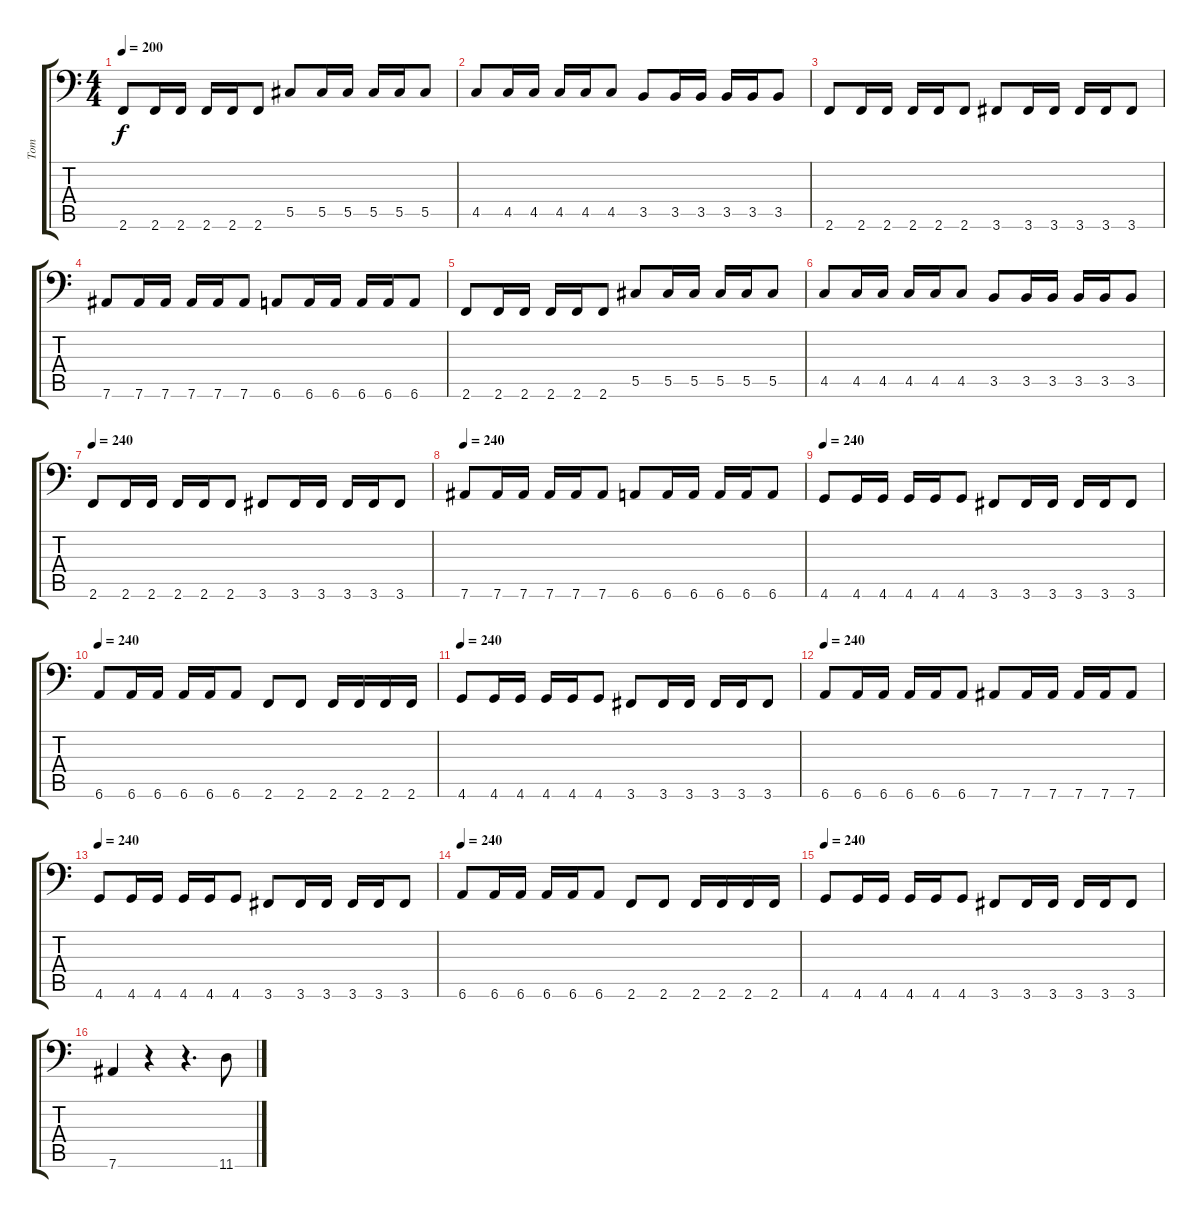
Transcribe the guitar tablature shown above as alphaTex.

\track ("Tom" "Tom") {instrument electricbasspick}
\staff {score tabs}
\tuning (Eb3 Bb2 Gb2 Db2 Ab1 Eb1) {hide}
\ts (4 4)
\tempo 200
\clef f4
\ks c
2.6.8{dy f} 2.6.16 2.6.16 2.6.16 2.6.16 2.6.8 5.5.8 5.5.16 5.5.16 5.5.16 5.5.16 5.5.8 |
4.5.8 4.5.16 4.5.16 4.5.16 4.5.16 4.5.8 3.5.8 3.5.16 3.5.16 3.5.16 3.5.16 3.5.8 |
2.6.8 2.6.16 2.6.16 2.6.16 2.6.16 2.6.8 3.6.8 3.6.16 3.6.16 3.6.16 3.6.16 3.6.8 |
7.6.8 7.6.16 7.6.16 7.6.16 7.6.16 7.6.8 6.6.8 6.6.16 6.6.16 6.6.16 6.6.16 6.6.8 |
2.6.8 2.6.16 2.6.16 2.6.16 2.6.16 2.6.8 5.5.8 5.5.16 5.5.16 5.5.16 5.5.16 5.5.8 |
4.5.8 4.5.16 4.5.16 4.5.16 4.5.16 4.5.8 3.5.8 3.5.16 3.5.16 3.5.16 3.5.16 3.5.8 |
\tempo 240
2.6.8 2.6.16 2.6.16 2.6.16 2.6.16 2.6.8 3.6.8 3.6.16 3.6.16 3.6.16 3.6.16 3.6.8 |
\tempo 240
7.6.8 7.6.16 7.6.16 7.6.16 7.6.16 7.6.8 6.6.8 6.6.16 6.6.16 6.6.16 6.6.16 6.6.8 |
\tempo 240
4.6.8 4.6.16 4.6.16 4.6.16 4.6.16 4.6.8 3.6.8 3.6.16 3.6.16 3.6.16 3.6.16 3.6.8 |
\tempo 240
6.6.8 6.6.16 6.6.16 6.6.16 6.6.16 6.6.8 2.6.8 2.6.8 2.6.16 2.6.16 2.6.16 2.6.16 |
\tempo 240
4.6.8 4.6.16 4.6.16 4.6.16 4.6.16 4.6.8 3.6.8 3.6.16 3.6.16 3.6.16 3.6.16 3.6.8 |
\tempo 240
6.6.8 6.6.16 6.6.16 6.6.16 6.6.16 6.6.8 7.6.8 7.6.16 7.6.16 7.6.16 7.6.16 7.6.8 |
\tempo 240
4.6.8 4.6.16 4.6.16 4.6.16 4.6.16 4.6.8 3.6.8 3.6.16 3.6.16 3.6.16 3.6.16 3.6.8 |
\tempo 240
6.6.8 6.6.16 6.6.16 6.6.16 6.6.16 6.6.8 2.6.8 2.6.8 2.6.16 2.6.16 2.6.16 2.6.16 |
\tempo 240
4.6.8 4.6.16 4.6.16 4.6.16 4.6.16 4.6.8 3.6.8 3.6.16 3.6.16 3.6.16 3.6.16 3.6.8 |
7.6.4 r.4 r.4{d} 11.6{ss}.8
